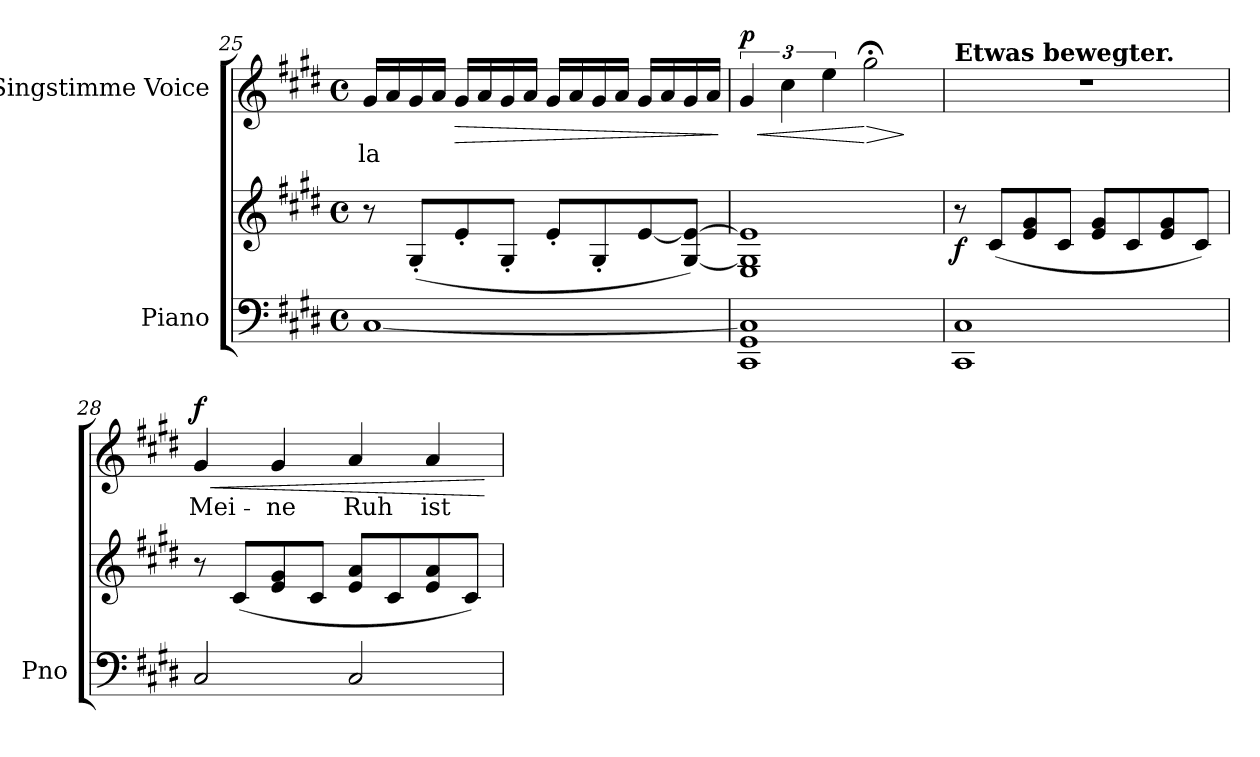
**kern	**kern	**dynam	**kern	**text	**dynam
*part2	*part2	*part2	*part1	*part1	*part1
*staff3	*staff2	*staff2/3	*staff1	*staff1	*staff1
*I"Piano	*	*	*I"Singstimme Voice	*	*
*I'Pno	*	*	*	*	*
*clefF4	*clefG2	*	*clefG2	*	*
*k[f#c#g#d#]	*k[f#c#g#d#]	*	*k[f#c#g#d#]	*	*
*M4/4	*M4/4	*	*M4/4	*	*
*met(c)	*met(c)	*	*met(c)	*	*
=25	=25	=25	=25	=25	=25
[>1C#	8r	.	16g#/LL	la	.
.	.	.	16a/	.	.
.	(<8G#'</L	.	16g#/	.	.
.	.	.	16a/JJ	.	.
!	!	!	!	!	!LO:HP:b
.	8e'</	.	16g#/LL	.	>
.	.	.	16a/	.	.
.	8G#'</J	.	16g#/	.	.
.	.	.	16a/JJ	.	.
.	8e'</L	.	16g#/LL	.	.
.	.	.	16a/	.	.
.	8G#'</	.	16g#/	.	.
.	.	.	16a/JJ	.	.
.	[>8e/	.	16g#/LL	.	.
.	.	.	16a/	.	.
.	[8G#/ 8e/_J)	.	16g#/	.	.
.	.	.	16a/JJ	.	.
.	.	.	.	.	]
=26	=26	=26	=26	=26	=26
!	!	!	!	!	!LO:HP:b
!	!	!	!	!	!LO:DY:n=1:a
1CC# 1GG# 1C#]	1E 1G#] 1e]	.	6g#/	.	< p
.	.	.	6cc#\	.	.
.	.	.	6ee\	.	.
!	!	!	!	!	!LO:HP:n=1:b
.	.	.	2gg#;<\	.	[ >
.	.	.	.	.	]
=27	=27	=27	=27	=27	=27
!	!	!	!LO:TX:a:B:t=Etwas bewegter.	!	!
!	!	!LO:DY:b	!	!	!
1CC# 1C#	8r	f	1r	.	.
.	(8c#/L	.	.	.	.
.	8e/ 8g#/	.	.	.	.
.	8c#/J	.	.	.	.
.	8e/ 8g#/L	.	.	.	.
.	8c#/	.	.	.	.
.	8e/ 8g#/	.	.	.	.
.	8c#/J)	.	.	.	.
=28	=28	=28	=28	=28	=28
!	!	!	!	!	!LO:HP:b
!	!	!	!	!	!LO:DY:n=1:a
2C#/	8r	.	4g#/	Mei-	< f
.	(8c#/L	.	.	.	.
.	8e/ 8g#/	.	4g#/	-ne	.
.	8c#/J	.	.	.	.
2C#/	8e/ 8a/L	.	4a/	Ruh	.
.	8c#/	.	.	.	.
.	8e/ 8a/	.	4a/	ist	.
.	8c#/J)	.	.	.	.
.	.	.	.	.	[
=	=	=	=	=	=
*-	*-	*-	*-	*-	*-
